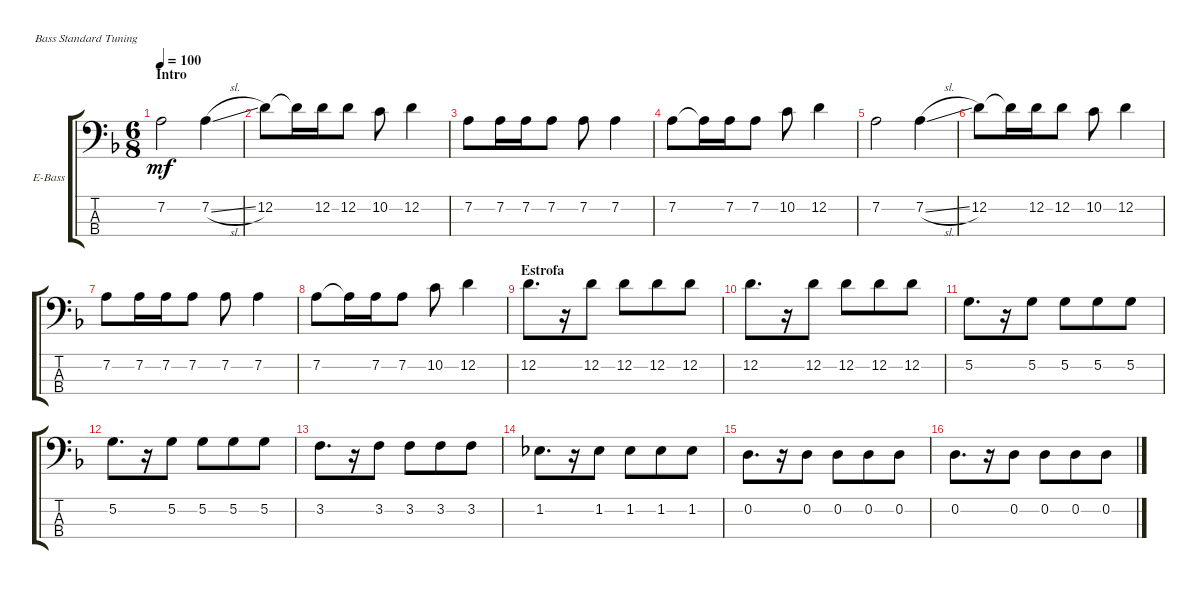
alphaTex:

\defaultSystemsLayout 4
\bracketExtendMode groupsimilarinstruments
\firstSystemTrackNameOrientation horizontal
\otherSystemsTrackNameOrientation horizontal
\track ("Electric Bass" "E-Bass") {instrument electricbassfinger}
\staff {score tabs}
\tuning (G2 D2 A1 E1)
\ts (6 8)
\section ("" "Intro")
\tempo 100
\clef f4
\ks dminor
7.2.2{dy mf instrument electricbassfinger} 7.2{sl}.4 |
12.2.8 12.2{t}.16 12.2.16 12.2.8 10.2.8 12.2.4 |
7.2.8 7.2.16 7.2.16 7.2.8 7.2.8 7.2.4 |
7.2.8 7.2{t}.16 7.2.16 7.2.8 10.2.8 12.2.4 |
7.2.2 7.2{sl}.4 |
12.2.8 12.2{t}.16 12.2.16 12.2.8 10.2.8 12.2.4 |
7.2.8 7.2.16 7.2.16 7.2.8 7.2.8 7.2.4 |
7.2.8 7.2{t}.16 7.2.16 7.2.8 10.2.8 12.2.4 |
\section ("" "Estrofa")
12.2.8{d} r.16 12.2.8 12.2.8 12.2.8 12.2.8 |
12.2.8{d} r.16 12.2.8 12.2.8 12.2.8 12.2.8 |
5.2.8{d} r.16 5.2.8 5.2.8 5.2.8 5.2.8 |
5.2.8{d} r.16 5.2.8 5.2.8 5.2.8 5.2.8 |
3.2.8{d} r.16 3.2.8 3.2.8 3.2.8 3.2.8 |
1.2.8{d} r.16 1.2.8 1.2.8 1.2.8 1.2.8 |
0.2.8{d} r.16 0.2.8 0.2.8 0.2.8 0.2.8 |
0.2.8{d} r.16 0.2.8 0.2.8 0.2.8 0.2.8
